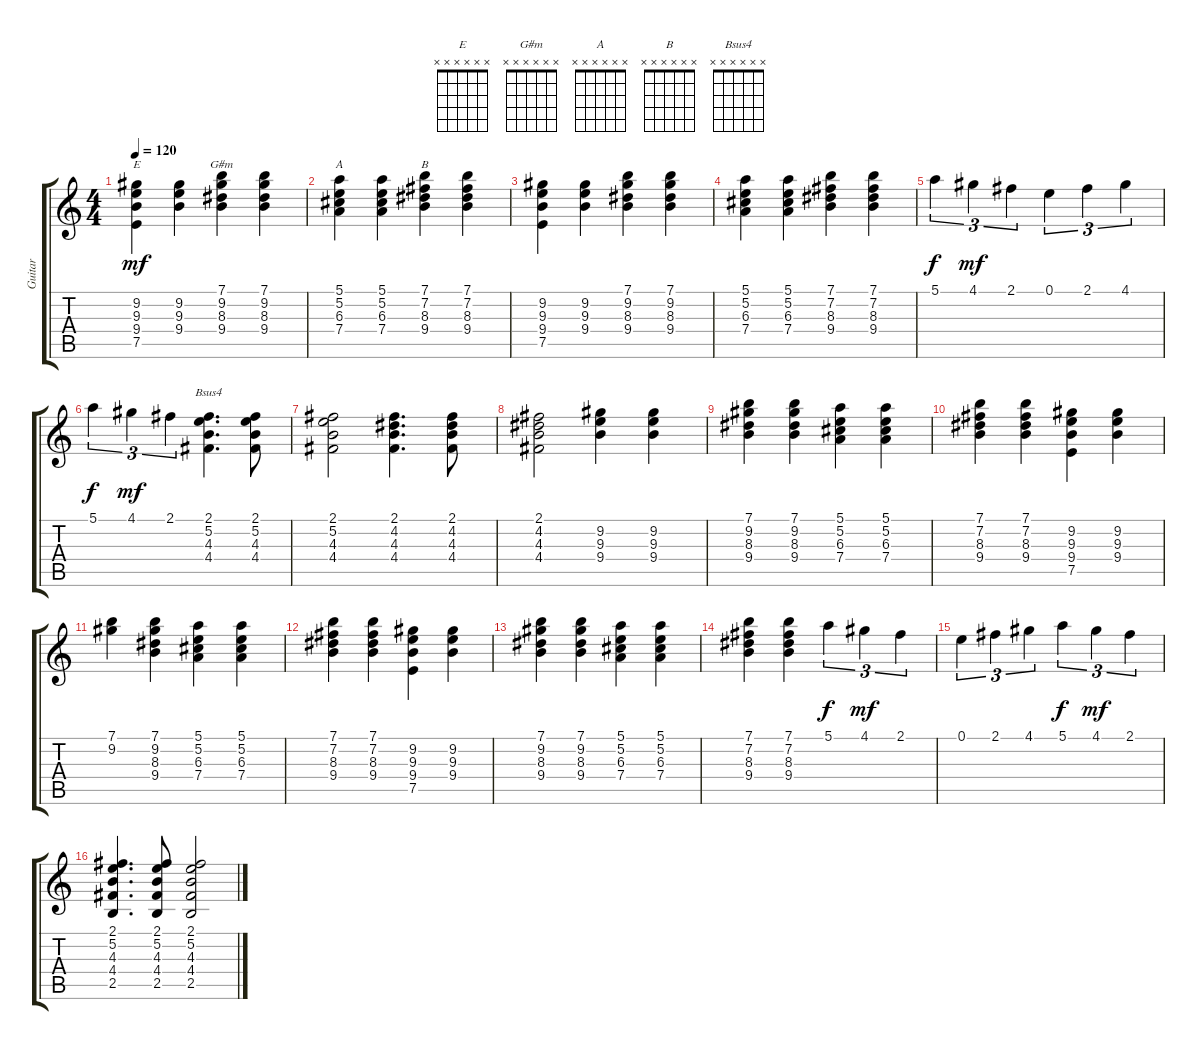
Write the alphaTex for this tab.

\track ("Guitar" "Guitar") {instrument acousticguitarsteel}
\staff {score tabs}
\tuning (E4 B3 G3 D3 A2 E2) {hide}
\chord ("E" x x x x x x)
\chord ("G#m" x x x x x x)
\chord ("A" x x x x x x)
\chord ("B" x x x x x x)
\chord ("Bsus4" x x x x x x)
\ts (4 4)
\tempo 120
\clef g2
\ks c
(9.2 9.3 9.4 7.5).4{ch "E" dy mf} (9.2 9.3 9.4).4 (7.1 9.2 8.3 9.4).4{ch "G#m"} (7.1 9.2 8.3 9.4).4 |
(5.1 5.2 6.3 7.4).4{ch "A"} (5.1 5.2 6.3 7.4).4 (7.1 7.2 8.3 9.4).4{ch "B"} (7.1 7.2 8.3 9.4).4 |
(9.2 9.3 9.4 7.5).4 (9.2 9.3 9.4).4 (7.1 9.2 8.3 9.4).4 (7.1 9.2 8.3 9.4).4 |
(5.1 5.2 6.3 7.4).4 (5.1 5.2 6.3 7.4).4 (7.1 7.2 8.3 9.4).4 (7.1 7.2 8.3 9.4).4 |
5.1.4{tu (3 2) dy f} 4.1.4{tu (3 2) dy mf} 2.1.4{tu (3 2)} 0.1.4{tu (3 2)} 2.1.4{tu (3 2)} 4.1.4{tu (3 2)} |
5.1.4{tu (3 2) dy f} 4.1.4{tu (3 2) dy mf} 2.1.4{tu (3 2)} (2.1 5.2 4.3 4.4).4{d ch "Bsus4"} (2.1 5.2 4.3 4.4).8 |
(2.1 5.2 4.3 4.4).2 (2.1 4.2 4.3 4.4).4{d} (2.1 4.2 4.3 4.4).8 |
(2.1 4.2 4.3 4.4).2 (9.2 9.3 9.4).4 (9.2 9.3 9.4).4 |
(7.1 9.2 8.3 9.4).4 (7.1 9.2 8.3 9.4).4 (5.1 5.2 6.3 7.4).4 (5.1 5.2 6.3 7.4).4 |
(7.1 7.2 8.3 9.4).4 (7.1 7.2 8.3 9.4).4 (9.2 9.3 9.4 7.5).4 (9.2 9.3 9.4).4 |
(7.1 9.2).4 (7.1 9.2 8.3 9.4).4 (5.1 5.2 6.3 7.4).4 (5.1 5.2 6.3 7.4).4 |
(7.1 7.2 8.3 9.4).4 (7.1 7.2 8.3 9.4).4 (9.2 9.3 9.4 7.5).4 (9.2 9.3 9.4).4 |
(7.1 9.2 8.3 9.4).4 (7.1 9.2 8.3 9.4).4 (5.1 5.2 6.3 7.4).4 (5.1 5.2 6.3 7.4).4 |
(7.1 7.2 8.3 9.4).4 (7.1 7.2 8.3 9.4).4 5.1.4{tu (3 2) dy f} 4.1.4{tu (3 2) dy mf} 2.1.4{tu (3 2)} |
0.1.4{tu (3 2)} 2.1.4{tu (3 2)} 4.1.4{tu (3 2)} 5.1.4{tu (3 2) dy f} 4.1.4{tu (3 2) dy mf} 2.1.4{tu (3 2)} |
(2.1 5.2 4.3 4.4 2.5).4{d} (2.1 5.2 4.3 4.4 2.5).8 (2.1 5.2 4.3 4.4 2.5).2
